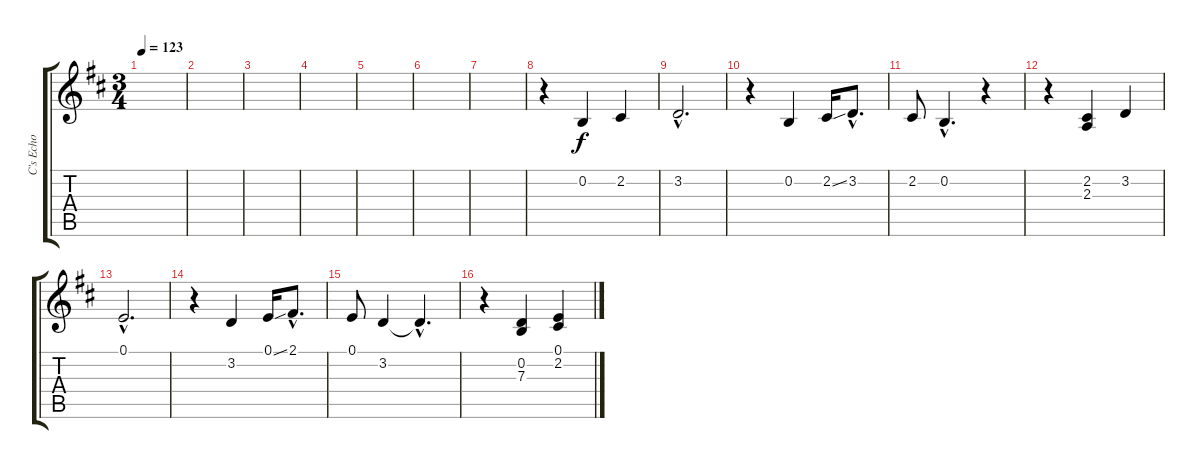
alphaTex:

\track ("C's Echo" "C's Echo") {instrument acousticgrandpiano}
\staff {score tabs}
\tuning (E4 B3 G3 D3 A2 E2) {hide}
\ts (3 4)
\tempo 123
\clef g2
\ks d
|
|
|
|
|
|
|
\section ("" "")
r.4 0.2.4 2.2.4 |
3.2{hac}.2{d} |
r.4 0.2.4 2.2{ss}.16 3.2{hac}.8{d} |
2.2.8 0.2{hac}.4{d} r.4 |
r.4 (2.2 2.3).4 3.2.4 |
0.1{hac}.2{d} |
r.4 3.2.4 0.1{ss}.16 2.1{hac}.8{d} |
0.1.8 3.2.4 3.2{hac t}.4{d} |
\section ("" "")
r.4 (0.2 7.3).4 (0.1 2.2).4
